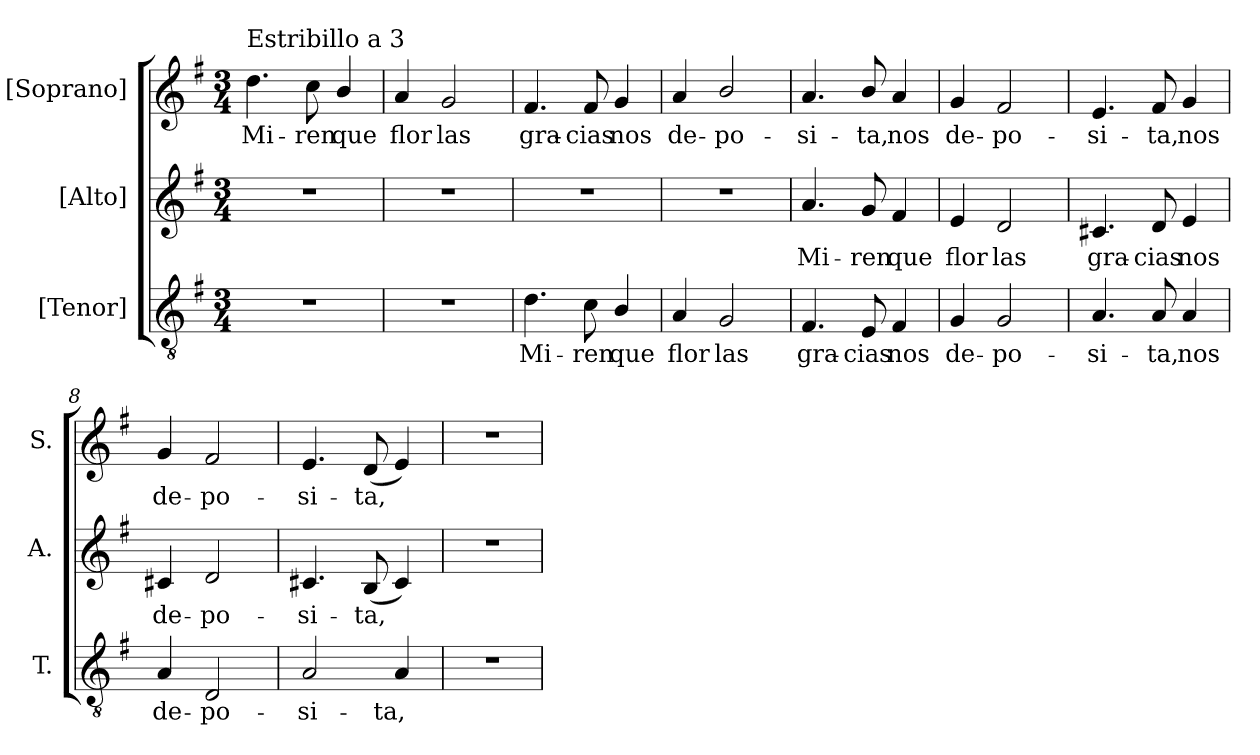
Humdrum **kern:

**kern	**text	**kern	**text	**kern	**text
*part3	*part3	*part2	*part2	*part1	*part1
*staff3	*staff3	*staff2	*staff2	*staff1	*staff1
*I"[Tenor]	*	*I"[Alto]	*	*I"[Soprano]	*
*I'T.	*	*I'A.	*	*I'S.	*
!!LO:PB:g=z
*clefGv2	*	*clefG2	*	*clefG2	*
*ITrd7c12	*	*	*	*	*
*k[f#]	*	*k[f#]	*	*k[f#]	*
*G:	*	*G:	*	*G:	*
*M3/4	*	*M3/4	*	*M3/4	*
=1	=1	=1	=1	=1	=1
!LO:N:vis=1	!	!LO:N:vis=1	!	!	!
!	!	!	!	!LO:TX:a:t=Estribillo a 3	!
!	!	!	!	!	!LO:LY:b:color=#000000
2.r	.	2.r	.	4.ddi\	Mi-
!	!	!	!	!	!LO:LY:b:color=#000000
.	.	.	.	8cci\	-ren
!	!	!	!	!	!LO:LY:b:color=#000000
.	.	.	.	4bi/	que
=2	=2	=2	=2	=2	=2
!LO:N:vis=1	!	!LO:N:vis=1	!	!	!
!	!	!	!	!	!LO:LY:b:color=#000000
2.r	.	2.r	.	4ai/	flor
!	!	!	!	!	!LO:LY:b:color=#000000
.	.	.	.	2gi/	las
=3	=3	=3	=3	=3	=3
!	!LO:LY:b:color=#000000	!LO:N:vis=1	!	!	!
!	!	!	!	!	!LO:LY:b:color=#000000
4.Di\	Mi-	2.r	.	4.f#i/	gra-
!	!LO:LY:b:color=#000000	!	!	!	!
!	!	!	!	!	!LO:LY:b:color=#000000
8Ci\	-ren	.	.	8f#i/	-cias
!	!LO:LY:b:color=#000000	!	!	!	!
!	!	!	!	!	!LO:LY:b:color=#000000
4BBi/	que	.	.	4gi/	nos
=4	=4	=4	=4	=4	=4
!	!LO:LY:b:color=#000000	!LO:N:vis=1	!	!	!
!	!	!	!	!	!LO:LY:b:color=#000000
4AAi/	flor	2.r	.	4ai/	de-
!	!LO:LY:b:color=#000000	!	!	!	!
!	!	!	!	!	!LO:LY:b:color=#000000
2GGi/	las	.	.	2bi/	-po-
=5	=5	=5	=5	=5	=5
!	!LO:LY:b:color=#000000	!	!	!	!
!	!	!	!LO:LY:b:color=#000000	!	!
!	!	!	!	!	!LO:LY:b:color=#000000
4.FF#i/	gra-	4.ai/	Mi-	4.ai/	-si-
!	!LO:LY:b:color=#000000	!	!	!	!
!	!	!	!LO:LY:b:color=#000000	!	!
!	!	!	!	!	!LO:LY:b:color=#000000
8EEi/	-cias	8gi/	-ren	8bi/	-ta,
!	!LO:LY:b:color=#000000	!	!	!	!
!	!	!	!LO:LY:b:color=#000000	!	!
!	!	!	!	!	!LO:LY:b:color=#000000
4FF#i/	nos	4f#i/	que	4ai/	nos
=6	=6	=6	=6	=6	=6
!	!LO:LY:b:color=#000000	!	!	!	!
!	!	!	!LO:LY:b:color=#000000	!	!
!	!	!	!	!	!LO:LY:b:color=#000000
4GGi/	de-	4ei/	flor	4gi/	de-
!	!LO:LY:b:color=#000000	!	!	!	!
!	!	!	!LO:LY:b:color=#000000	!	!
!	!	!	!	!	!LO:LY:b:color=#000000
2GGi/	-po-	2di/	las	2f#i/	-po-
=7	=7	=7	=7	=7	=7
!	!LO:LY:b:color=#000000	!	!	!	!
!	!	!	!LO:LY:b:color=#000000	!	!
!	!	!	!	!	!LO:LY:b:color=#000000
4.AAi/	-si-	4.c#Xi/	gra-	4.ei/	-si-
!	!LO:LY:b:color=#000000	!	!	!	!
!	!	!	!LO:LY:b:color=#000000	!	!
!	!	!	!	!	!LO:LY:b:color=#000000
8AAi/	-ta,	8di/	-cias	8f#i/	-ta,
!	!LO:LY:b:color=#000000	!	!	!	!
!	!	!	!LO:LY:b:color=#000000	!	!
!	!	!	!	!	!LO:LY:b:color=#000000
4AAi/	nos	4ei/	nos	4gi/	nos
=8	=8	=8	=8	=8	=8
!	!LO:LY:b:color=#000000	!	!	!	!
!	!	!	!LO:LY:b:color=#000000	!	!
!	!	!	!	!	!LO:LY:b:color=#000000
4AAi/	de-	4c#Xi/	de-	4gi/	de-
!	!LO:LY:b:color=#000000	!	!	!	!
!	!	!	!LO:LY:b:color=#000000	!	!
!	!	!	!	!	!LO:LY:b:color=#000000
2DDi/	-po-	2di/	-po-	2f#i/	-po-
!!LO:LB:g=z
=9	=9	=9	=9	=9	=9
!	!LO:LY:b:color=#000000	!	!	!	!
!	!	!	!LO:LY:b:color=#000000	!	!
!	!	!	!	!	!LO:LY:b:color=#000000
2AAi/	-si-	4.c#Xi/	-si-	4.ei/	-si-
!	!	!	!LO:LY:b:color=#000000	!	!
!	!	!	!	!	!LO:LY:b:color=#000000
.	.	(8Bi/	-ta,	(8di/	-ta,
!	!LO:LY:b:color=#000000	!	!	!	!
4AAi/	-ta,	4c#i/)	.	4ei/)	.
=10	=10	=10	=10	=10	=10
!LO:N:vis=1	!	!LO:N:vis=1	!	!LO:N:vis=1	!
2.r	.	2.r	.	2.r	.
=	=	=	=	=	=
*-	*-	*-	*-	*-	*-
